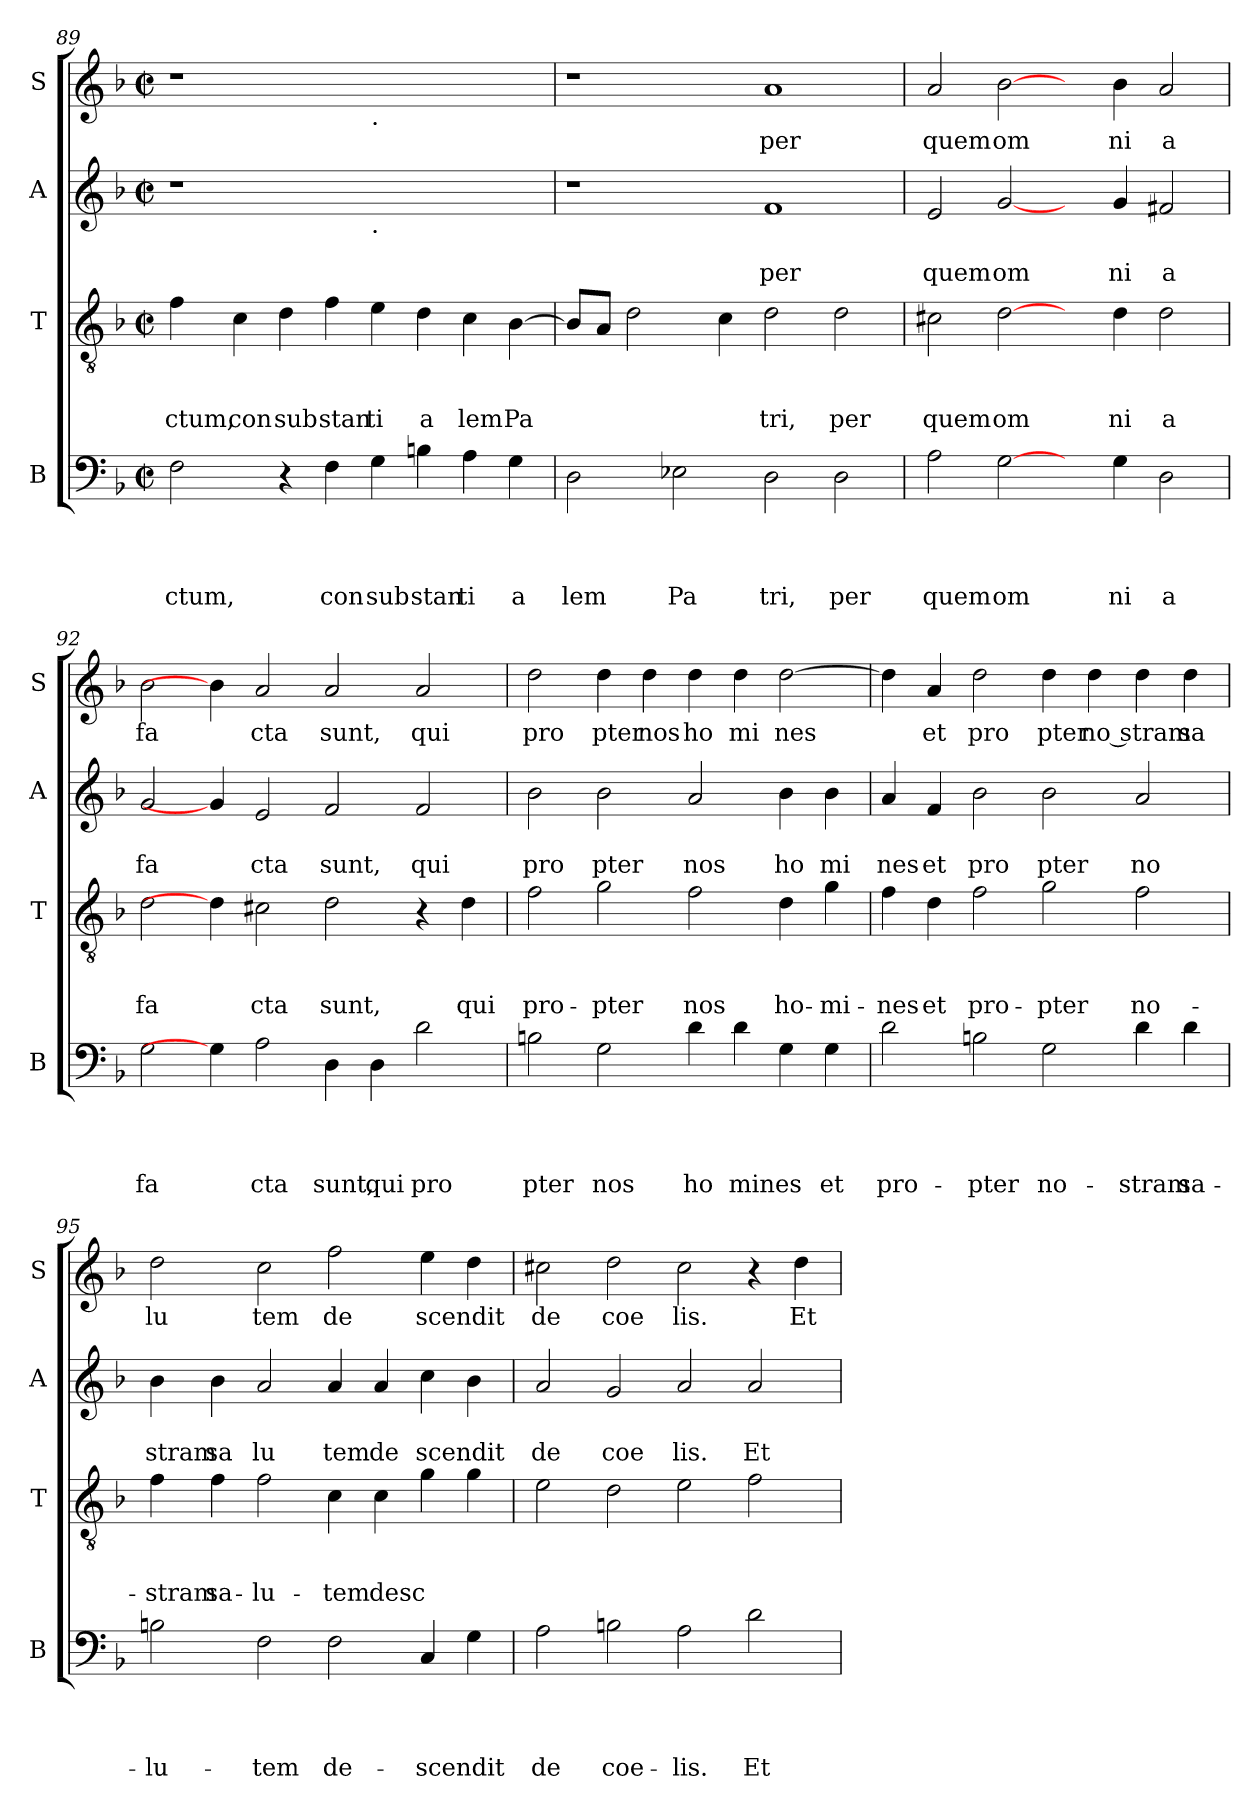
**kern	**text	**text	**text	**text	**kern	**text	**text	**text	**kern	**text	**text	**kern	**text
*part4	*part4	*part4	*part4	*part4	*part3	*part3	*part3	*part3	*part2	*part2	*part2	*part1	*part1
*staff4	*staff4	*staff4	*staff4	*staff4	*staff3	*staff3	*staff3	*staff3	*staff2	*staff2	*staff2	*staff1	*staff1
*I"B	*	*	*	*	*I"T	*	*	*	*I"A	*	*	*I"S	*
*I'B	*	*	*	*	*I'T	*	*	*	*I'A	*	*	*I'S	*
!!LO:LB:g=z
*clefF4	*	*	*	*	*clefGv2	*	*	*	*clefG2	*	*	*clefG2	*
*k[b-]	*	*	*	*	*k[b-]	*	*	*	*k[b-]	*	*	*k[b-]	*
*F:	*	*	*	*	*F:	*	*	*	*F:	*	*	*F:	*
*M2/2	*	*	*	*	*M2/2	*	*	*	*M2/2	*	*	*M2/2	*
*met(c|)	*	*	*	*	*met(c|)	*	*	*	*met(c|)	*	*	*met(c|)	*
=89	=89	=89	=89	=89	=89	=89	=89	=89	=89	=89	=89	=89	=89
!	!	!	!	!LO:LY:b	!	!	!	!LO:LY:b	!	!	!	!	!
2F\	.	.	.	ctum,	4f\	.	.	ctum,	1r	.	.	1r	.
!	!	!	!	!	!	!	!	!LO:LY:b	!	!	!	!	!
.	.	.	.	.	4c\	.	.	con	.	.	.	.	.
!	!	!	!	!	!	!	!	!LO:LY:b	!	!	!	!	!
4r	.	.	.	.	4d\	.	.	sub	.	.	.	.	.
!	!	!	!	!LO:LY:b	!	!	!	!LO:LY:b	!	!	!	!	!
4F\	.	.	.	con	4f\	.	.	stan	.	.	.	.	.
!	!	!	!	!	!	!	!	!	!	!	!	!LO:TX:b:t=.	!
!	!	!	!	!	!	!	!	!	!LO:TX:b:t=.	!	!	!	!
!	!	!	!	!LO:LY:b	!	!	!	!LO:LY:b	!	!	!	!	!
4G\	.	.	.	sub	4e\	.	.	ti	1ryy	.	.	1ryy	.
!	!	!	!	!LO:LY:b	!	!	!	!LO:LY:b	!	!	!	!	!
4B\	.	.	.	stan	4d\	.	.	a	.	.	.	.	.
!	!	!	!	!LO:LY:b	!	!	!	!LO:LY:b	!	!	!	!	!
4A\	.	.	.	ti	4c\	.	.	lem	.	.	.	.	.
!	!	!	!	!LO:LY:b	!	!	!	!LO:LY:b	!	!	!	!	!
4G\	.	.	.	a	[<4B-\	.	.	Pa	.	.	.	.	.
=90	=90	=90	=90	=90	=90	=90	=90	=90	=90	=90	=90	=90	=90
!	!	!	!	!LO:LY:b	!	!	!	!	!	!	!	!	!
2D\	.	.	.	lem	8B-/L]	.	.	.	1r	.	.	1r	.
.	.	.	.	.	8A/J	.	.	.	.	.	.	.	.
.	.	.	.	.	2d\	.	.	.	.	.	.	.	.
!	!	!	!	!LO:LY:b	!	!	!	!	!	!	!	!	!
2E-X\	.	.	.	Pa	.	.	.	.	.	.	.	.	.
.	.	.	.	.	4c\	.	.	.	.	.	.	.	.
!	!	!	!	!LO:LY:b	!	!	!	!LO:LY:b	!	!	!LO:LY:b	!	!LO:LY:b
2D\	.	.	.	tri,	2d\	.	.	tri,	1f	.	per	1a	per
!	!	!	!	!LO:LY:b	!	!	!	!LO:LY:b	!	!	!	!	!
2D\	.	.	.	per	2d\	.	.	per	.	.	.	.	.
=91	=91	=91	=91	=91	=91	=91	=91	=91	=91	=91	=91	=91	=91
!	!	!	!	!LO:LY:b	!	!	!	!LO:LY:b	!	!	!LO:LY:b	!	!LO:LY:b
2A\	.	.	.	quem	2c#X\	.	.	quem	2e/	.	quem	2a/	quem
!	!	!	!	!LO:LY:b	!	!	!	!LO:LY:b	!	!	!LO:LY:b	!	!LO:LY:b
[2G\	.	.	.	om	[2d\	.	.	om	[2g/	.	om	[2b-\	om
4ryy	.	.	.	.	4ryy	.	.	.	4ryy	.	.	4ryy	.
!	!	!	!	!LO:LY:b	!	!	!	!LO:LY:b	!	!	!LO:LY:b	!	!LO:LY:b
4G\	.	.	.	ni	4d\	.	.	ni	4g/	.	ni	4b-\	ni
!	!	!	!	!LO:LY:b	!	!	!	!LO:LY:b	!	!	!LO:LY:b	!	!LO:LY:b
2D\	.	.	.	a	2d\	.	.	a	2f#X/	.	a	2a/	a
=92	=92	=92	=92	=92	=92	=92	=92	=92	=92	=92	=92	=92	=92
!	!	!	!	!LO:LY:b	!	!	!	!LO:LY:b	!	!	!LO:LY:b	!	!LO:LY:b
2G\	.	.	.	fa	2d\	.	.	fa	2g/	.	fa	2b-\	fa
4G\]	.	.	.	.	4d\]	.	.	.	4g/]	.	.	4b-\]	.
!	!	!	!	!LO:LY:b	!	!	!	!LO:LY:b	!	!	!LO:LY:b	!	!LO:LY:b
2A\	.	.	.	cta	2c#X\	.	.	cta	2e/	.	cta	2a/	cta
!	!	!	!	!LO:LY:b	!	!	!	!LO:LY:b	!	!	!LO:LY:b	!	!LO:LY:b
4D\	.	.	.	sunt,	2d\	.	.	sunt,	2f/	.	sunt,	2a/	sunt,
!	!	!	!	!LO:LY:b	!	!	!	!	!	!	!	!	!
4D\	.	.	.	qui	.	.	.	.	.	.	.	.	.
!	!	!	!	!LO:LY:b	!	!	!	!	!	!	!LO:LY:b	!	!LO:LY:b
2d\	.	.	.	pro	4r	.	.	.	2f/	.	qui	2a/	qui
!	!	!	!	!	!	!	!	!LO:LY:b	!	!	!	!	!
.	.	.	.	.	4d\	.	.	qui	.	.	.	.	.
!!LO:LB:g=z
=93	=93	=93	=93	=93	=93	=93	=93	=93	=93	=93	=93	=93	=93
!	!	!	!	!LO:LY:b	!	!	!	!LO:LY:b	!	!	!LO:LY:b	!	!LO:LY:b
2B\	.	.	.	pter	2f\	.	.	pro-	2b-\	.	pro	2dd\	pro
!	!	!	!	!LO:LY:b	!	!	!	!LO:LY:b	!	!	!LO:LY:b	!	!LO:LY:b
2G\	.	.	.	nos	2g\	.	.	-pter	2b-\	.	pter	4dd\	pter
!	!	!	!	!	!	!	!	!	!	!	!	!	!LO:LY:b
.	.	.	.	.	.	.	.	.	.	.	.	4dd\	nos
!	!	!	!	!LO:LY:b	!	!	!	!LO:LY:b	!	!	!LO:LY:b	!	!LO:LY:b
4d\	.	.	.	ho	2f\	.	.	nos	2a/	.	nos	4dd\	ho
!	!	!	!	!LO:LY:b	!	!	!	!	!	!	!	!	!LO:LY:b
4d\	.	.	.	mines	.	.	.	.	.	.	.	4dd\	mi
!	!	!	!	!	!	!	!	!LO:LY:b	!	!	!LO:LY:b	!	!LO:LY:b
4G\	.	.	.	.	4d\	.	.	ho-	4b-\	.	ho	[>2dd\	nes
!	!	!	!	!LO:LY:b	!	!	!	!LO:LY:b	!	!	!LO:LY:b	!	!
4G\	.	.	.	et	4g\	.	.	-mi-	4b-\	.	mi	.	.
=94	=94	=94	=94	=94	=94	=94	=94	=94	=94	=94	=94	=94	=94
!	!	!	!	!LO:LY:b	!	!	!	!LO:LY:b	!	!	!LO:LY:b	!	!
2d\	.	.	.	pro-	4f\	.	.	-nes	4a/	.	nes	4dd\]	.
!	!	!	!	!	!	!	!	!LO:LY:b	!	!	!LO:LY:b	!	!LO:LY:b
.	.	.	.	.	4d\	.	.	et	4f/	.	et	4a/	et
!	!	!	!	!LO:LY:b	!	!	!	!LO:LY:b	!	!	!LO:LY:b	!	!LO:LY:b
2B\	.	.	.	-pter	2f\	.	.	pro-	2b-\	.	pro	2dd\	pro
!	!	!	!	!LO:LY:b	!	!	!	!LO:LY:b	!	!	!LO:LY:b	!	!LO:LY:b
2G\	.	.	.	no-	2g\	.	.	-pter	2b-\	.	pter	4dd\	pter
!	!	!	!	!	!	!	!	!	!	!	!	!	!LO:LY:b
.	.	.	.	.	.	.	.	.	.	.	.	4dd\	no stram
!	!	!	!	!LO:LY:b	!	!	!	!LO:LY:b	!	!	!LO:LY:b	!	!
4d\	.	.	.	-stram	2f\	.	.	no-	2a/	.	no	4dd\	.
!	!	!	!	!LO:LY:b	!	!	!	!	!	!	!	!	!LO:LY:b
4d\	.	.	.	sa-	.	.	.	.	.	.	.	4dd\	sa
=95	=95	=95	=95	=95	=95	=95	=95	=95	=95	=95	=95	=95	=95
!	!	!	!	!LO:LY:b	!	!	!	!LO:LY:b	!	!	!LO:LY:b	!	!LO:LY:b
2B\	.	.	.	-lu-	4f\	.	.	-stram	4b-\	.	stram	2dd\	lu
!	!	!	!	!	!	!	!	!LO:LY:b	!	!	!LO:LY:b	!	!
.	.	.	.	.	4f\	.	.	sa-	4b-\	.	sa	.	.
!	!	!	!	!LO:LY:b	!	!	!	!LO:LY:b	!	!	!LO:LY:b	!	!LO:LY:b
2F\	.	.	.	-tem	2f\	.	.	-lu-	2a/	.	lu	2cc\	tem
!	!	!	!	!LO:LY:b	!	!	!	!LO:LY:b	!	!	!LO:LY:b	!	!LO:LY:b
2F\	.	.	.	de-	4c\	.	.	-tem	4a/	.	tem	2ff\	de
!	!	!	!	!	!	!	!	!LO:LY:b	!	!	!LO:LY:b	!	!
.	.	.	.	.	4c\	.	.	de	4a/	.	de	.	.
!	!	!	!	!LO:LY:b	!	!	!	!LO:LY:b	!	!	!LO:LY:b	!	!LO:LY:b
4C/	.	.	.	-scendit	4g\	.	.	sc	4cc\	.	scendit	4ee\	scendit
4G\	.	.	.	.	4g\	.	.	.	4b-\	.	.	4dd\	.
=96	=96	=96	=96	=96	=96	=96	=96	=96	=96	=96	=96	=96	=96
!	!	!	!	!LO:LY:b	!	!	!	!	!	!	!LO:LY:b	!	!LO:LY:b
2A\	.	.	.	de	2e\	.	.	.	2a/	.	de	2cc#X\	de
!	!	!	!	!LO:LY:b	!	!	!	!	!	!	!LO:LY:b	!	!LO:LY:b
2B\	.	.	.	coe-	2d\	.	.	.	2g/	.	coe	2dd\	coe
!	!	!	!	!LO:LY:b	!	!	!	!	!	!	!LO:LY:b	!	!LO:LY:b
2A\	.	.	.	-lis.	2e\	.	.	.	2a/	.	lis.	2cc#\	lis.
!	!	!	!	!LO:LY:b	!	!	!	!	!	!	!LO:LY:b	!	!
2d\	.	.	.	Et	2f\	.	.	.	2a/	.	Et	4r	.
!	!	!	!	!	!	!	!	!	!	!	!	!	!LO:LY:b
.	.	.	.	.	.	.	.	.	.	.	.	4dd\	Et
=	=	=	=	=	=	=	=	=	=	=	=	=	=
*-	*-	*-	*-	*-	*-	*-	*-	*-	*-	*-	*-	*-	*-
